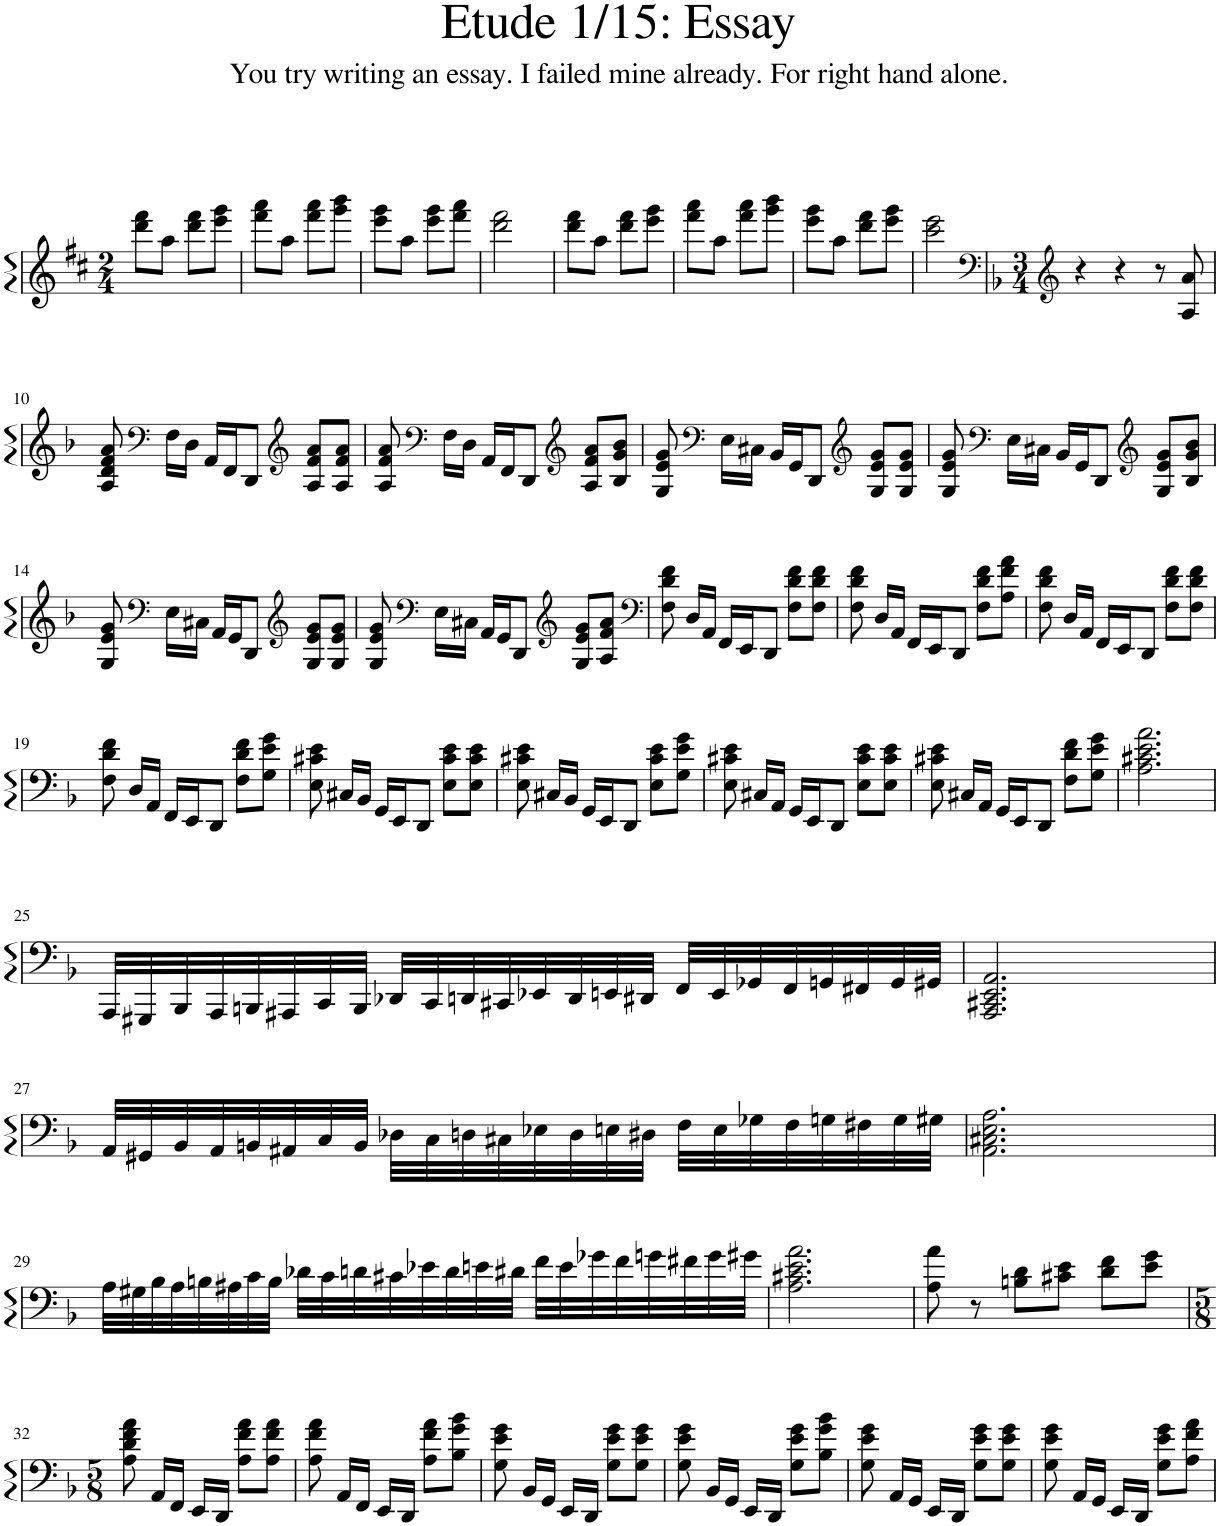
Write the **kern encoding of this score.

**kern
*part1
*staff1
*I"Grand Piano
*I'Pno.
*clefG2
*k[f#c#]
*M2/4
=1
8ddd\ 8fff#\L
8aa\J
8ddd\ 8fff#\L
8eee\ 8ggg\J
=2
8fff#\ 8aaa\L
8aa\J
8fff#\ 8aaa\L
8ggg\ 8bbb\J
=3
8eee\ 8ggg\L
8aa\J
8eee\ 8ggg\L
8fff#\ 8aaa\J
=4
2ddd\ 2fff#\
=5
8ddd\ 8fff#\L
8aa\J
8ddd\ 8fff#\L
8eee\ 8ggg\J
=6
8fff#\ 8aaa\L
8aa\J
8fff#\ 8aaa\L
8ggg\ 8bbb\J
=7
8eee\ 8ggg\L
8aa\J
8ddd\ 8fff#\L
8eee\ 8ggg\J
=8
2ccc#\ 2eee\
=9
*clefG2
*k[b-]
*M3/4
4r
4r
8r
8A/ 8a/
!!LO:LB:g=z
=10
8A/ 8d/ 8f/ 8a/
*clefF4
16F\LL
16D\JJ
16AA/LL
16FF/J
8DD/J
*clefG2
8A/ 8f/ 8a/L
8A/ 8f/ 8a/J
=11
8A/ 8f/ 8a/
*clefF4
16F\LL
16D\JJ
16AA/LL
16FF/J
8DD/J
*clefG2
8A/ 8f/ 8a/L
8B-/ 8g/ 8b-/J
=12
8G/ 8e/ 8g/
*clefF4
16E\LL
16C#X\JJ
16BB-/LL
16GG/J
8DD/J
*clefG2
8G/ 8e/ 8g/L
8G/ 8e/ 8g/J
=13
8G/ 8e/ 8g/
*clefF4
16E\LL
16C#X\JJ
16BB-/LL
16GG/J
8DD/J
*clefG2
8G/ 8e/ 8g/L
8B-/ 8g/ 8b-/J
!!LO:LB:g=z
=14
8G/ 8e/ 8g/
*clefF4
16E\LL
16C#X\JJ
16AA/LL
16GG/J
8DD/J
*clefG2
8G/ 8e/ 8g/L
8G/ 8e/ 8g/J
=15
8G/ 8e/ 8g/
*clefF4
16E\LL
16C#X\JJ
16AA/LL
16GG/J
8DD/J
*clefG2
8G/ 8e/ 8g/L
8A/ 8f/ 8a/J
=16
*clefF4
8F\ 8d\ 8f\
16D/LL
16AA/JJ
16FF/LL
16EE/J
8DD/J
8F\ 8d\ 8f\L
8F\ 8d\ 8f\J
=17
8F\ 8d\ 8f\
16D/LL
16AA/JJ
16FF/LL
16EE/J
8DD/J
8F\ 8d\ 8f\L
8A\ 8f\ 8a\J
=18
8F\ 8d\ 8f\
16D/LL
16AA/JJ
16FF/LL
16EE/J
8DD/J
8F\ 8d\ 8f\L
8F\ 8d\ 8f\J
!!LO:LB:g=z
=19
8F\ 8d\ 8f\
16D/LL
16AA/JJ
16FF/LL
16EE/J
8DD/J
8F\ 8d\ 8f\L
8G\ 8e\ 8g\J
=20
8E\ 8c#X\ 8e\
16C#X/LL
16BB-/JJ
16GG/LL
16EE/J
8DD/J
8E\ 8c#\ 8e\L
8E\ 8c#\ 8e\J
=21
8E\ 8c#X\ 8e\
16C#X/LL
16BB-/JJ
16GG/LL
16EE/J
8DD/J
8E\ 8c#\ 8e\L
8G\ 8e\ 8g\J
=22
8E\ 8c#X\ 8e\
16C#X/LL
16AA/JJ
16GG/LL
16EE/J
8DD/J
8E\ 8c#\ 8e\L
8E\ 8c#\ 8e\J
=23
8E\ 8c#X\ 8e\
16C#X/LL
16AA/JJ
16GG/LL
16EE/J
8DD/J
8F\ 8d\ 8f\L
8G\ 8e\ 8g\J
=24
2.A\ 2.c#X\ 2.e\ 2.a\
!!LO:LB:g=z
=25
32AAA/LLL
32GGG#X/
32BBB-/
32AAA/
32BBBn/
32AAA#X/
32CC/
32BBB/JJJ
32DD-X/LLL
32CC/
32DDn/
32CC#X/
32EE-X/
32DD/
32EEn/
32DD#X/JJJ
32FF/LLL
32EE/
32GG-X/
32FF/
32GGn/
32FF#X/
32GG/
32GG#X/JJJ
=26
2.AAA/ 2.CC#X/ 2.EE/ 2.AA/
!!LO:LB:g=z
=27
32AA/LLL
32GG#X/
32BB-/
32AA/
32BBn/
32AA#X/
32C/
32BB/JJJ
32D-X\LLL
32C\
32Dn\
32C#X\
32E-X\
32D\
32En\
32D#X\JJJ
32F\LLL
32E\
32G-X\
32F\
32Gn\
32F#X\
32G\
32G#X\JJJ
=28
2.AA\ 2.C#X\ 2.E\ 2.A\
!!LO:LB:g=z
=29
32A\LLL
32G#X\
32B-\
32A\
32Bn\
32A#X\
32c\
32B\JJJ
32d-X\LLL
32c\
32dn\
32c#X\
32e-X\
32d\
32en\
32d#X\JJJ
32f\LLL
32e\
32g-X\
32f\
32gn\
32f#X\
32g\
32g#X\JJJ
=30
2.A\ 2.c#X\ 2.e\ 2.a\
=31
8A\ 8a\
8r
8Bn\ 8d\L
8c#X\ 8e\J
8d\ 8f\L
8e\ 8g\J
!!LO:LB:g=z
=32
*M5/8
8A\ 8d\ 8f\ 8a\
16AA/LL
16FF/JJ
16EE/LL
16DD/JJ
8A\ 8f\ 8a\L
8A\ 8f\ 8a\J
=33
8A\ 8f\ 8a\
16AA/LL
16FF/JJ
16EE/LL
16DD/JJ
8A\ 8f\ 8a\L
8B-\ 8g\ 8b-\J
=34
8G\ 8e\ 8g\
16BB-/LL
16GG/JJ
16EE/LL
16DD/JJ
8G\ 8e\ 8g\L
8G\ 8e\ 8g\J
=35
8G\ 8e\ 8g\
16BB-/LL
16GG/JJ
16EE/LL
16DD/JJ
8G\ 8e\ 8g\L
8B-\ 8g\ 8b-\J
=36
8G\ 8e\ 8g\
16AA/LL
16GG/JJ
16EE/LL
16DD/JJ
8G\ 8e\ 8g\L
8G\ 8e\ 8g\J
=37
8G\ 8e\ 8g\
16AA/LL
16GG/JJ
16EE/LL
16DD/JJ
8G\ 8e\ 8g\L
8A\ 8f\ 8a\J
=
*-
